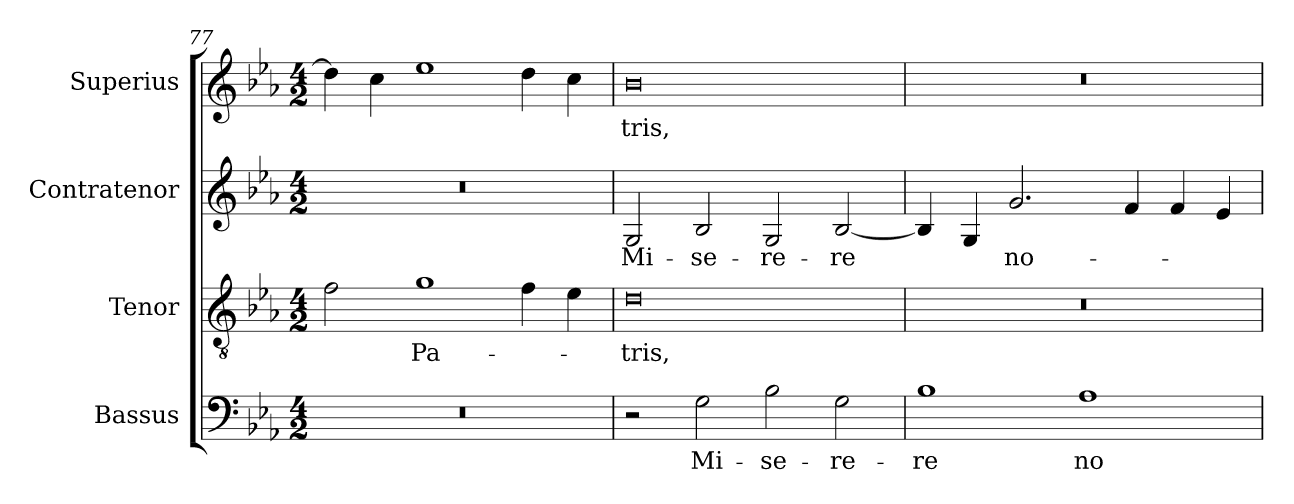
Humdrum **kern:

**kern	**text	**kern	**text	**kern	**text	**kern	**text
*part4	*part4	*part3	*part3	*part2	*part2	*part1	*part1
*staff4	*staff4	*staff3	*staff3	*staff2	*staff2	*staff1	*staff1
*I"Bassus	*	*I"Tenor	*	*I"Contratenor	*	*I"Superius	*
*I'B.	*	*I'T.	*	*	*	*	*
*clefF4	*	*clefGv2	*	*clefG2	*	*clefG2	*
*	*	*ITrd7c12	*	*ITrd7c12	*	*	*
*k[b-e-a-]	*	*k[b-e-a-]	*	*k[b-e-a-]	*	*k[b-e-a-]	*
*E-:	*	*E-:	*	*E-:	*	*E-:	*
*M4/2	*	*M4/2	*	*M4/2	*	*M4/2	*
=77	=77	=77	=77	=77	=77	=77	=77
!LO:N:vis=1	!	!	!	!LO:N:vis=1	!	!	!
0r	.	2Fi\	.	0r	.	4ddi\]	.
.	.	.	.	.	.	4cci\	.
!	!	!	!LO:LY:b:color=#000000	!	!	!	!
.	.	1Gi	Pa-	.	.	1ee-i	.
.	.	4Fi\	.	.	.	4ddi\	.
.	.	4E-i\	.	.	.	4cci\	.
!!LO:PB:g=z
=78	=78	=78	=78	=78	=78	=78	=78
!	!	!	!LO:LY:b:color=#000000	!	!	!	!
!	!	!	!	!	!LO:LY:b:color=#000000	!	!
!	!	!	!	!	!	!	!LO:LY:b:color=#000000
2r	.	0Di	-tris,	2GGi/	Mi-	0b-i	-tris,
!	!LO:LY:b:color=#000000	!	!	!	!	!	!
!	!	!	!	!	!LO:LY:b:color=#000000	!	!
2Gi\	Mi-	.	.	2BB-i/	-se-	.	.
!	!LO:LY:b:color=#000000	!	!	!	!	!	!
!	!	!	!	!	!LO:LY:b:color=#000000	!	!
2B-i\	-se-	.	.	2GGi/	-re-	.	.
!	!LO:LY:b:color=#000000	!	!	!	!	!	!
!	!	!	!	!	!LO:LY:b:color=#000000	!	!
2Gi\	-re-	.	.	[<2BB-i/	-re	.	.
=79	=79	=79	=79	=79	=79	=79	=79
!	!LO:LY:b:color=#000000	!LO:N:vis=1	!	!	!	!LO:N:vis=1	!
1B-i	-re	0r	.	4BB-i/]	.	0r	.
.	.	.	.	4GGi/	.	.	.
!	!	!	!	!	!LO:LY:b:color=#000000	!	!
.	.	.	.	2.Gi/	no-	.	.
!	!LO:LY:b:color=#000000	!	!	!	!	!	!
1A-i	no-	.	.	.	.	.	.
.	.	.	.	4Fi/	.	.	.
.	.	.	.	4Fi/	.	.	.
.	.	.	.	4E-i/	.	.	.
=	=	=	=	=	=	=	=
*-	*-	*-	*-	*-	*-	*-	*-
